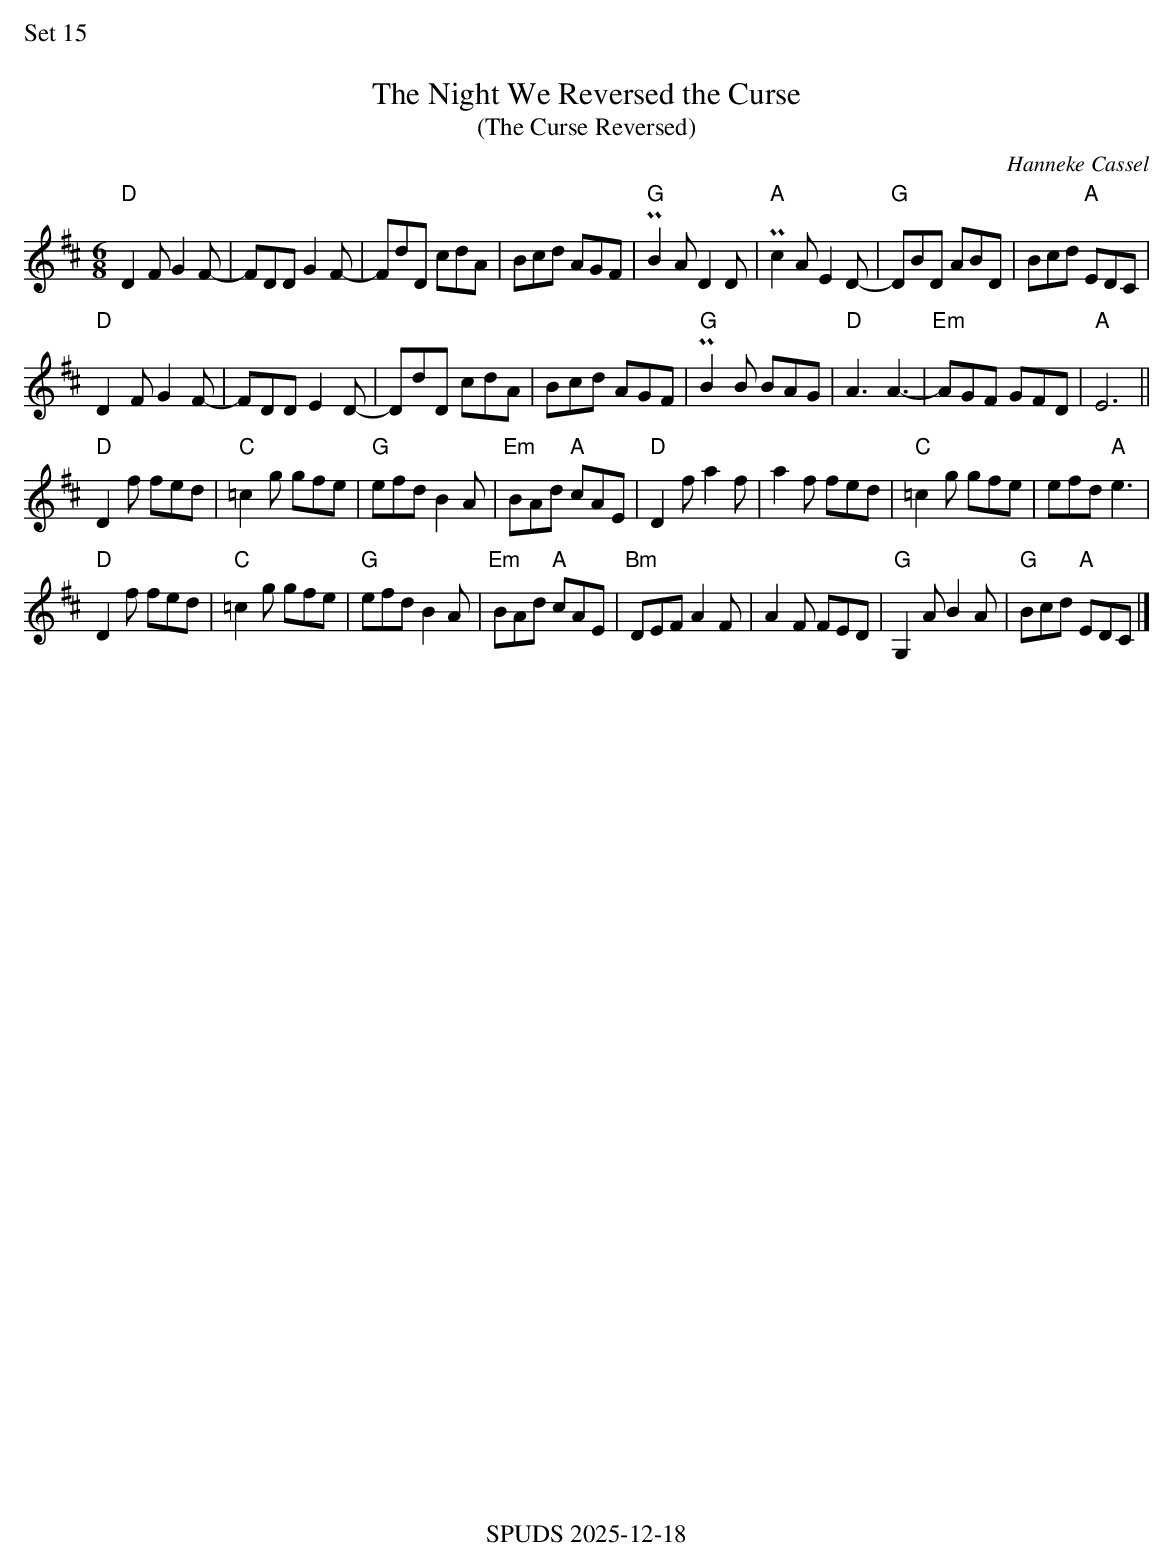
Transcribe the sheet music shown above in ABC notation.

X:1
%%text Set 15
T: Night We Reversed the Curse, The
T: (The Curse Reversed)
C: Hanneke Cassel
M: 6/8
L: 1/8
K: D
"D"D2F G2F-| FDD G2F-| FdD cdA | Bcd AGF | \
"G"PB2A D2D | "A"Pc2A E2D- | "G"DBD ABD | Bcd "A"EDC |
"D"D2F G2F-| FDD E2D-| DdD cdA | Bcd AGF | \
"G"PB2B BAG | "D"A3 A3- | "Em"AGF GFD | "A"E6 ||
"D"D2f fed | "C"=c2g gfe | "G"efd B2A | "Em"BAd "A"cAE | \
"D"D2f a2f | a2f fed | "C"=c2g gfe | efd "A"e3 |
"D"D2f fed | "C"=c2g gfe | "G"efd B2A | "Em"BAd "A"cAE | \
"Bm"DEF A2F | A2F FED | "G"G,2A B2A | "G"Bcd "A"EDC |]
